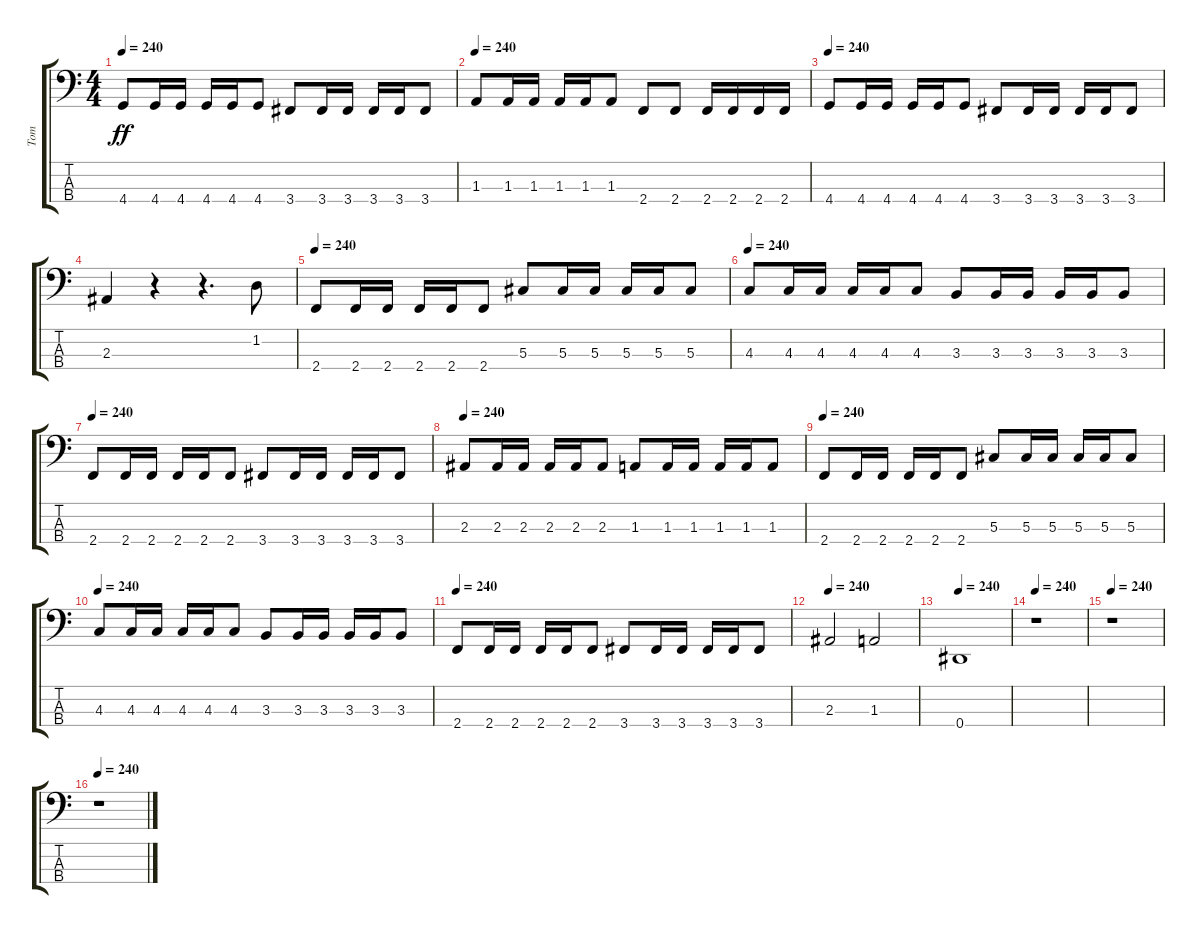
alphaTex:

\track ("Tom" "Tom") {instrument electricbasspick}
\staff {score tabs}
\tuning (Gb2 Db2 Ab1 Eb1) {hide}
\ts (4 4)
\tempo 240
\clef f4
\ks c
4.4.8{dy ff} 4.4.16 4.4.16 4.4.16 4.4.16 4.4.8 3.4.8 3.4.16 3.4.16 3.4.16 3.4.16 3.4.8 |
\tempo 240
1.3.8 1.3.16 1.3.16 1.3.16 1.3.16 1.3.8 2.4.8 2.4.8 2.4.16 2.4.16 2.4.16 2.4.16 |
\tempo 240
4.4.8 4.4.16 4.4.16 4.4.16 4.4.16 4.4.8 3.4.8 3.4.16 3.4.16 3.4.16 3.4.16 3.4.8 |
2.3.4 r.4 r.4{d} 1.2.8 |
\tempo 240
2.4.8 2.4.16 2.4.16 2.4.16 2.4.16 2.4.8 5.3.8 5.3.16 5.3.16 5.3.16 5.3.16 5.3.8 |
\tempo 240
4.3.8 4.3.16 4.3.16 4.3.16 4.3.16 4.3.8 3.3.8 3.3.16 3.3.16 3.3.16 3.3.16 3.3.8 |
\tempo 240
2.4.8 2.4.16 2.4.16 2.4.16 2.4.16 2.4.8 3.4.8 3.4.16 3.4.16 3.4.16 3.4.16 3.4.8 |
\tempo 240
2.3.8 2.3.16 2.3.16 2.3.16 2.3.16 2.3.8 1.3.8 1.3.16 1.3.16 1.3.16 1.3.16 1.3.8 |
\tempo 240
2.4.8 2.4.16 2.4.16 2.4.16 2.4.16 2.4.8 5.3.8 5.3.16 5.3.16 5.3.16 5.3.16 5.3.8 |
\tempo 240
4.3.8 4.3.16 4.3.16 4.3.16 4.3.16 4.3.8 3.3.8 3.3.16 3.3.16 3.3.16 3.3.16 3.3.8 |
\tempo 240
2.4.8 2.4.16 2.4.16 2.4.16 2.4.16 2.4.8 3.4.8 3.4.16 3.4.16 3.4.16 3.4.16 3.4.8 |
\tempo 240
2.3.2 1.3.2 |
\tempo 240
0.4.1 |
\tempo 240
r.1 |
\tempo 240
r.1 |
\tempo 240
r.1
